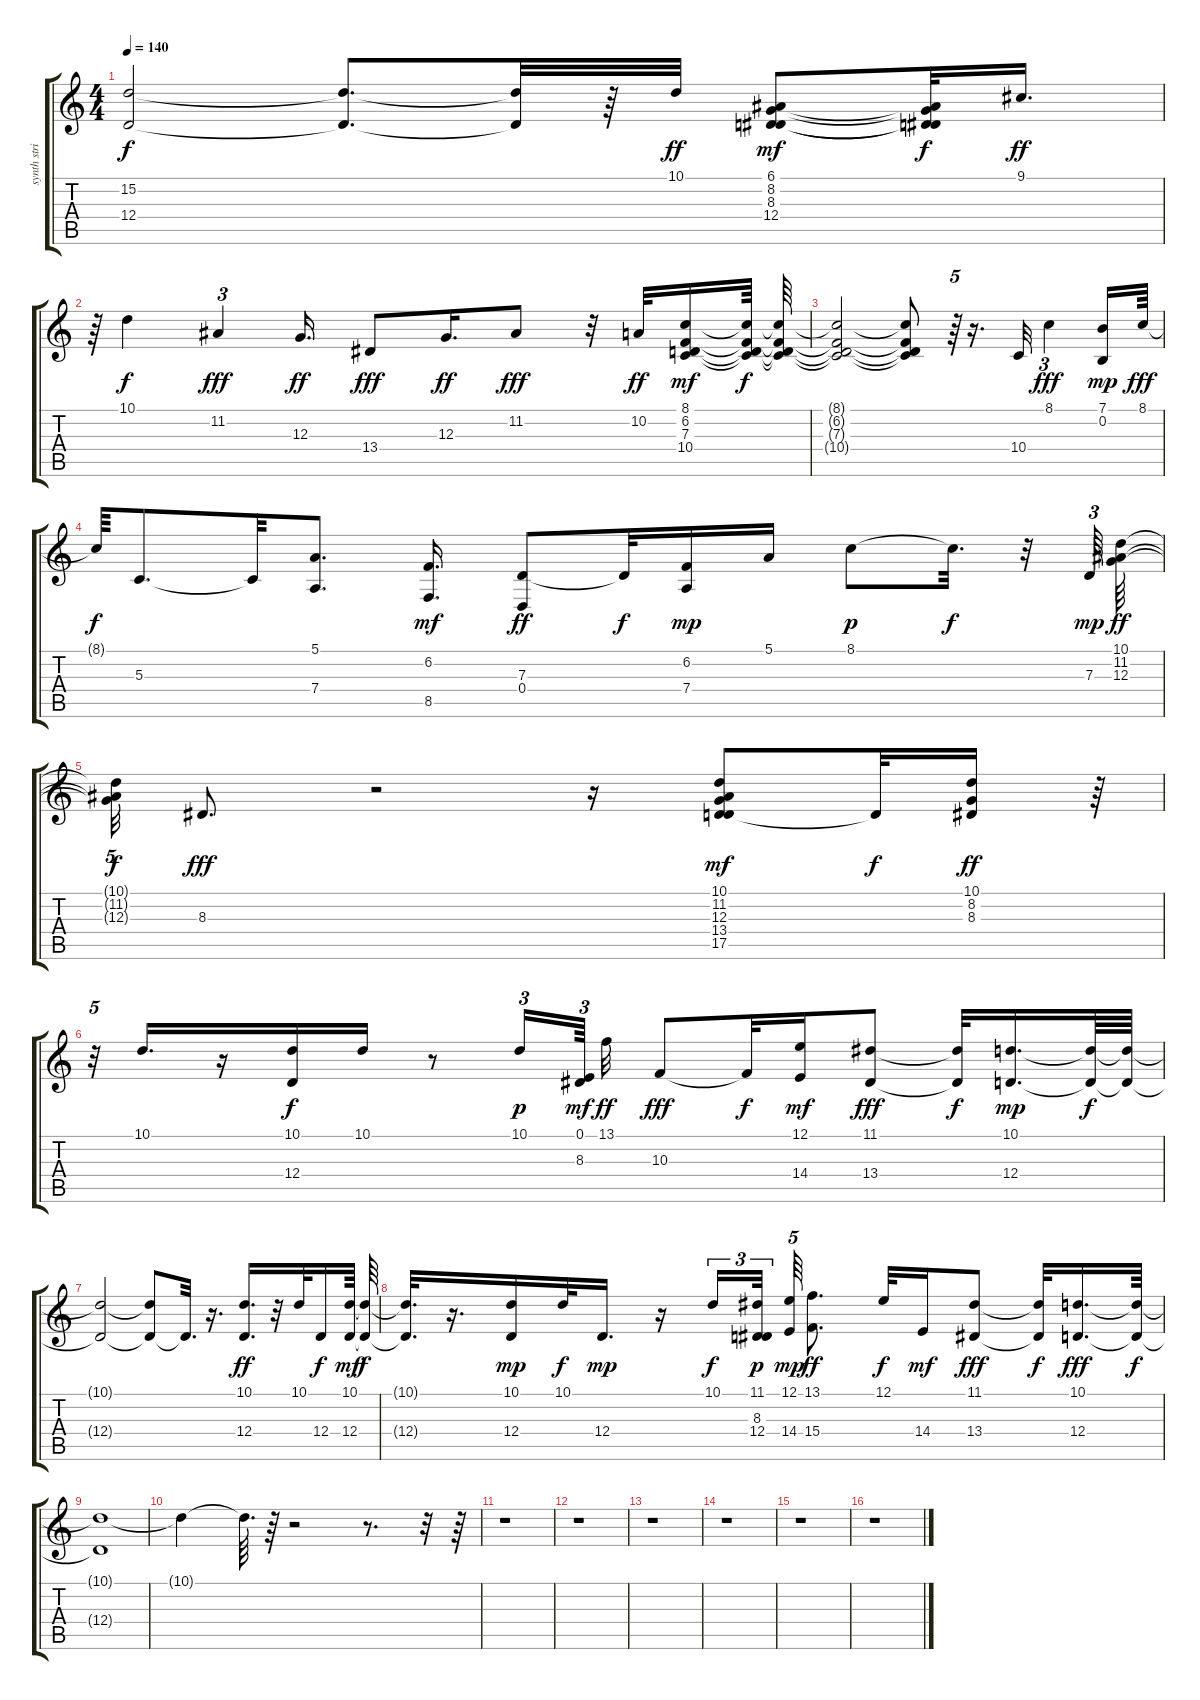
\track ("synth strings" "synth stri") {instrument stringensemble1}
\staff {score tabs}
\tuning (E4 B3 G3 D3 A2 E2) {hide}
\ts (4 4)
\tempo 140
\clef g2
\ks c
(15.2{t} 12.4{t}).2{dy f} (15.2{t} 12.4{t}).8{d} (15.2{t} 12.4{t}).32 r.64 10.1.32{dy ff} (6.1 8.2 8.3 12.4).8{dy mf} (6.1{t} 8.2{t} 8.3{t} 12.4{t}).32{dy f} 9.1.16{d dy ff} |
r.64 10.1.4{dy f} 11.2.4{tu (3 2) dy fff} 12.3.16{d dy ff} 13.4.8{dy fff} 12.3.16{d dy ff} 11.2.8{dy fff} r.32 10.2.32{dy ff} (8.1 6.2 7.3 10.4).16{dy mf} (8.1{t} 6.2{t} 7.3{t} 10.4{t}).64{dy f} (8.1{t} 6.2{t} 7.3{t} 10.4{t}).64 |
(8.1{t} 6.2{t} 7.3{t} 10.4{t}).2 (8.1{t} 6.2{t} 7.3{t} 10.4{t}).8 r.64{tu (5 4)} r.16{d} 10.4.32 8.1.4{tu (3 2) dy fff} (7.1 0.2).16{dy mp} 8.1.64{dy fff} |
8.1{t}.64{dy f} 5.3.8{d} 5.3{t}.32 (5.1 7.4).8{d} (6.2 8.5).16{d dy mf} (7.3 0.4).8{dy ff} 7.3{t}.32{dy f} (6.2 7.4).16{dy mp} 5.1.16 8.1.8{dy p} 8.1{t}.32{d dy f} r.32 7.3.64{tu (3 2) dy mp} (10.1 11.2 12.3).64{dy ff} |
(10.1{t} 11.2{t} 12.3{t}).32{tu (5 4) dy f} 8.3.8{d dy fff} r.2 r.16 (10.1 11.2 12.3 13.4 17.5).8{dy mf} 17.5{t}.32{dy f} (10.1 8.2 8.3).16{dy ff} r.64 |
r.32{tu (5 4)} 10.1.16{d} r.16 (10.1 12.4).16{dy f} 10.1.16 r.8 10.1.16{tu (3 2) dy p} (0.1 8.3).64{tu (3 2) dy mf} 13.1.32{dy ff} 10.3.8{dy fff} 10.3{t}.32{dy f} (12.1 14.4).16{dy mf} (11.1 13.4).8{dy fff} (11.1{t} 13.4{t}).32{dy f} (10.1 12.4).16{d dy mp} (10.1{t} 12.4{t}).64{dy f} (10.1{t} 12.4{t}).64 |
(10.1{t} 12.4{t}).2 (10.1{t} 12.4{t}).8 12.4{t}.32{d} r.16{d} (10.1 12.4).16{d dy ff} r.32 10.1.32 12.4.16{dy f} (10.1 12.4).64{dy mf} (10.1{t} 12.4{t}).64{dy f} |
(10.1{t} 12.4{t}).32{d} r.16{d} (10.1 12.4).16{dy mp} 10.1.32{dy f} 12.4.16{d dy mp} r.16 10.1.16{tu (3 2) dy f} (11.1 8.3 12.4).32{tu (3 2) dy p} (12.1 14.4).64{tu (5 4) dy mp} (13.1 15.4).8{d dy ff} 12.1.32{dy f} 14.4.16{dy mf} (11.1 13.4).8{dy fff} (11.1{t} 13.4{t}).32{dy f} (10.1 12.4).16{d dy fff} (10.1{t} 12.4{t}).64{dy f} |
(10.1{t} 12.4{t}).1 |
10.1{t}.4 10.1{t}.64{d} r.64 r.2 r.8{d} r.32 r.64 |
r.1 |
r.1 |
r.1 |
r.1 |
r.1 |
r.1
